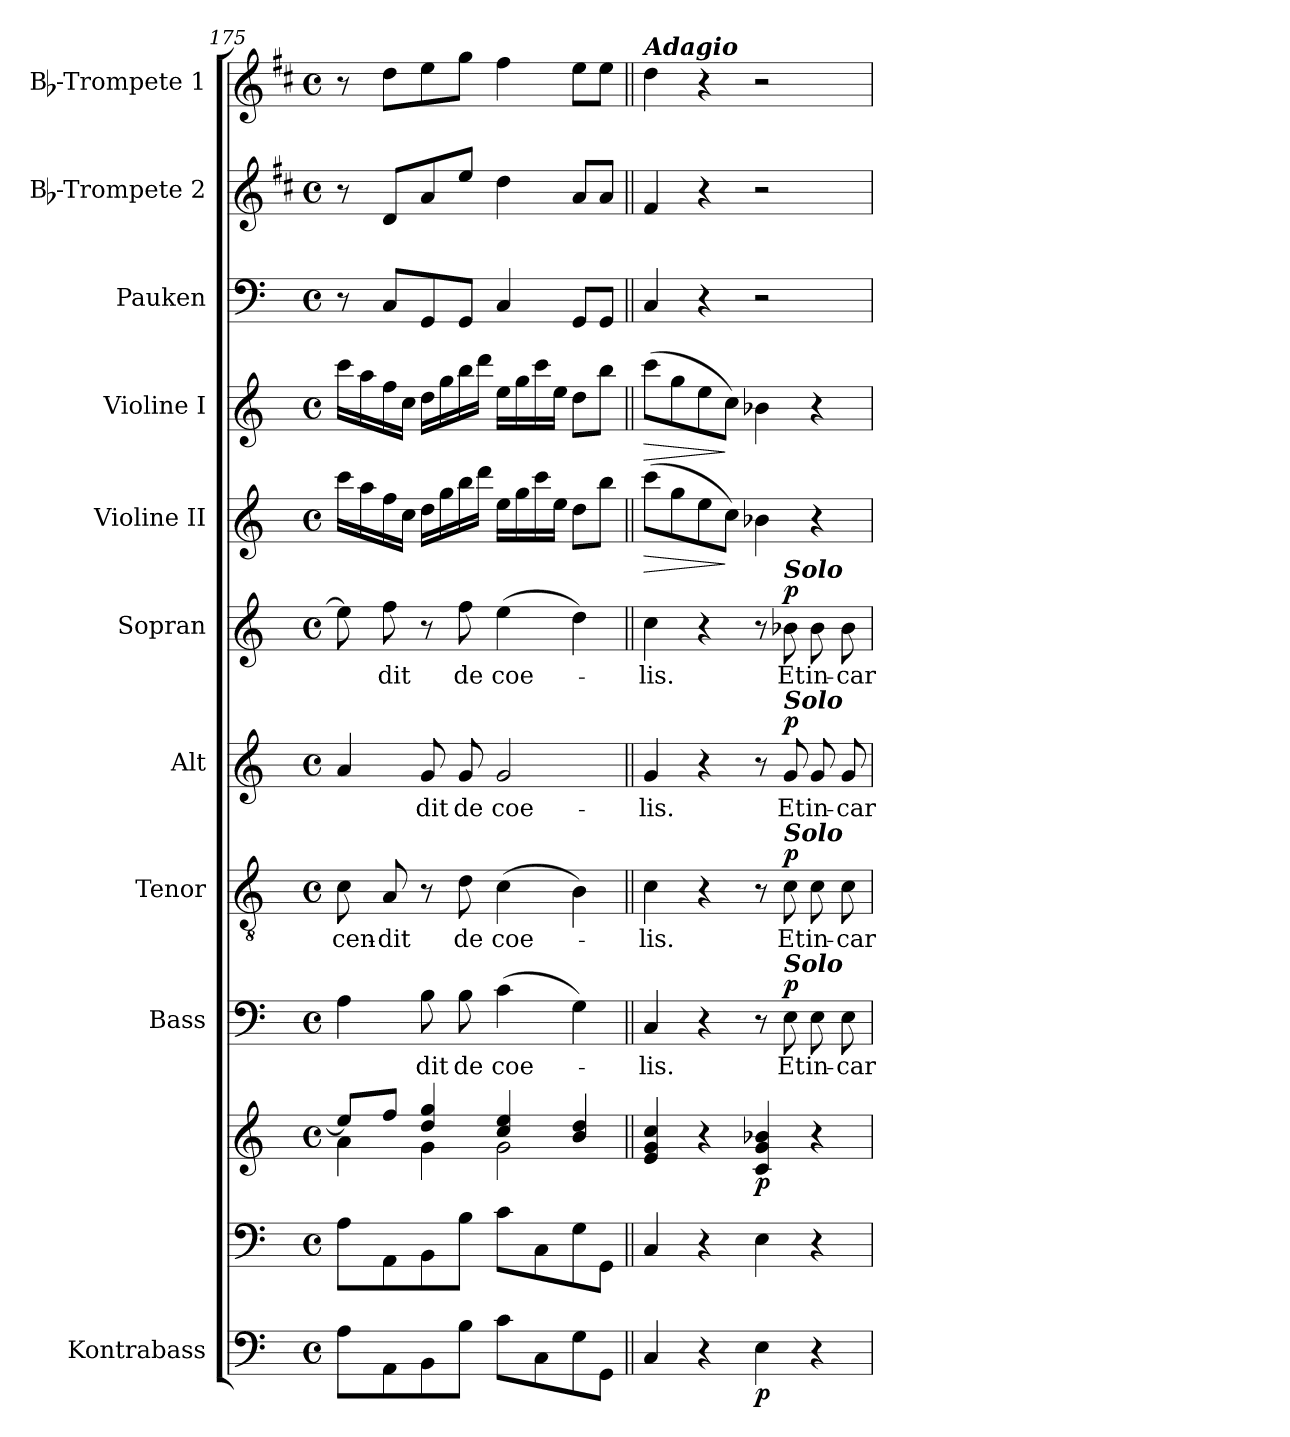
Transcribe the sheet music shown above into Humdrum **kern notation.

**kern	**dynam	**kern	**kern	**dynam	**kern	**text	**dynam	**kern	**text	**dynam	**kern	**text	**dynam	**kern	**text	**dynam	**kern	**dynam	**kern	**dynam	**kern	**kern	**kern
*part11	*part11	*part10	*part10	*part10	*part9	*part9	*part9	*part8	*part8	*part8	*part7	*part7	*part7	*part6	*part6	*part6	*part5	*part5	*part4	*part4	*part3	*part2	*part1
*staff12	*staff12	*staff11	*staff10	*staff10/11	*staff9	*staff9	*staff9	*staff8	*staff8	*staff8	*staff7	*staff7	*staff7	*staff6	*staff6	*staff6	*staff5	*staff5	*staff4	*staff4	*staff3	*staff2	*staff1
*I"Kontrabass	*	*	*	*	*I"Bass	*	*	*I"Tenor	*	*	*I"Alt	*	*	*I"Sopran	*	*	*I"Violine II	*	*I"Violine I	*	*I"Pauken	*I"Bb-Trompete 2	*I"Bb-Trompete 1
*I'Kb.	*	*	*	*	*I'B.	*	*	*I'T.	*	*	*I'A.	*	*	*I'S.	*	*	*I'Vl. II	*	*I'Vl. I	*	*I'Pk.	*I'Bb Trp. 2	*I'Bb Trp. 1
*clefF4	*	*clefF4	*clefG2	*	*clefF4	*	*	*clefGv2	*	*	*clefG2	*	*	*clefG2	*	*	*clefG2	*	*clefG2	*	*clefF4	*clefG2	*clefG2
*ITrd7c12	*	*	*	*	*	*	*	*	*	*	*	*	*	*	*	*	*	*	*	*	*	*ITrd1c2	*ITrd1c2
*k[]	*	*k[]	*k[]	*	*k[]	*	*	*k[]	*	*	*k[]	*	*	*k[]	*	*	*k[]	*	*k[]	*	*k[]	*k[]	*k[]
*C:	*	*C:	*C:	*	*C:	*	*	*C:	*	*	*C:	*	*	*C:	*	*	*C:	*	*C:	*	*C:	*C:	*C:
*M4/4	*	*M4/4	*M4/4	*	*M4/4	*	*	*M4/4	*	*	*M4/4	*	*	*M4/4	*	*	*M4/4	*	*M4/4	*	*M4/4	*M4/4	*M4/4
*met(c)	*	*met(c)	*met(c)	*	*met(c)	*	*	*met(c)	*	*	*met(c)	*	*	*met(c)	*	*	*met(c)	*	*met(c)	*	*met(c)	*met(c)	*met(c)
=175	=175	=175	=175	=175	=175	=175	=175	=175	=175	=175	=175	=175	=175	=175	=175	=175	=175	=175	=175	=175	=175	=175	=175
*	*	*	*^	*	*	*	*	*	*	*	*	*	*	*	*	*	*	*	*	*	*	*	*
!	!	!	!	!	!	!	!	!	!	!LO:LY:b	!	!	!	!	!	!	!	!	!	!	!	!	!	!
8AA\L	.	8A\L	8ee/L]	4a\	.	4A\	.	.	8c\	-cen-	.	4a/	.	.	8ee\]	.	.	16ccc\LL	.	16ccc\LL	.	8r	8r	8r
.	.	.	.	.	.	.	.	.	.	.	.	.	.	.	.	.	.	16aa\	.	16aa\	.	.	.	.
!	!	!	!	!	!	!	!	!	!	!LO:LY:b	!	!	!	!	!	!LO:LY:b	!	!	!	!	!	!	!	!
8AAA\	.	8AA\	8ff/J	.	.	.	.	.	8A/	-dit	.	.	.	.	8ff\	-dit	.	16ff\	.	16ff\	.	8C/L	8c/L	8cc\L
.	.	.	.	.	.	.	.	.	.	.	.	.	.	.	.	.	.	16cc\JJ	.	16cc\JJ	.	.	.	.
!	!	!	!	!	!	!	!LO:LY:b	!	!	!	!	!	!LO:LY:b	!	!	!	!	!	!	!	!	!	!	!
8BBB\	.	8BB\	4dd/ 4gg/	4g\	.	8B\	-dit	.	8r	.	.	8g/	-dit	.	8r	.	.	16dd\LL	.	16dd\LL	.	8GG/	8g/	8dd\
.	.	.	.	.	.	.	.	.	.	.	.	.	.	.	.	.	.	16gg\	.	16gg\	.	.	.	.
!	!	!	!	!	!	!	!LO:LY:b	!	!	!LO:LY:b	!	!	!LO:LY:b	!	!	!LO:LY:b	!	!	!	!	!	!	!	!
8BB\J	.	8B\J	.	.	.	8B\	de	.	8d\	de	.	8g/	de	.	8ff\	de	.	16bb\	.	16bb\	.	8GG/J	8dd/J	8ff\J
.	.	.	.	.	.	.	.	.	.	.	.	.	.	.	.	.	.	16ddd\JJ	.	16ddd\JJ	.	.	.	.
!	!	!	!	!	!	!	!LO:LY:b	!	!	!LO:LY:b	!	!	!LO:LY:b	!	!	!LO:LY:b	!	!	!	!	!	!	!	!
8C\L	.	8c\L	4cc/ 4ee/	2g\	.	(>4c\	coe-	.	(>4c\	coe-	.	2g/	coe-	.	(>4ee\	coe-	.	16ee\LL	.	16ee\LL	.	4C/	4cc\	4ee\
.	.	.	.	.	.	.	.	.	.	.	.	.	.	.	.	.	.	16gg\	.	16gg\	.	.	.	.
8CC\	.	8C\	.	.	.	.	.	.	.	.	.	.	.	.	.	.	.	16ccc\	.	16ccc\	.	.	.	.
.	.	.	.	.	.	.	.	.	.	.	.	.	.	.	.	.	.	16ee\JJ	.	16ee\JJ	.	.	.	.
8GG\	.	8G\	4b/ 4dd/	.	.	4G\)	.	.	4B\)	.	.	.	.	.	4dd\)	.	.	8dd\L	.	8dd\L	.	8GG/L	8g/L	8dd\L
8GGG\J	.	8GG\J	.	.	.	.	.	.	.	.	.	.	.	.	.	.	.	8bb\J	.	8bb\J	.	8GG/J	8g/J	8dd\J
*	*	*	*v	*v	*	*	*	*	*	*	*	*	*	*	*	*	*	*	*	*	*	*	*	*
=176||	=176||	=176||	=176||	=176||	=176||	=176||	=176||	=176||	=176||	=176||	=176||	=176||	=176||	=176||	=176||	=176||	=176||	=176||	=176||	=176||	=176||	=176||	=176||
!	!	!	!	!	!	!	!	!	!	!	!	!	!	!	!	!	!	!	!	!	!	!	!LO:TX:a:Bi:t=Adagio
!	!	!	!	!	!	!LO:LY:b	!	!	!LO:LY:b	!	!	!LO:LY:b	!	!	!LO:LY:b	!	!	!LO:HP:b	!	!LO:HP:b	!	!	!
4CC/	.	4C/	4e/ 4g/ 4cc/	.	4C/	-lis.	.	4c\	-lis.	.	4g/	-lis.	.	4cc\	-lis.	.	(>8ccc\L	>	(>8ccc\L	>	4C/	4e/	4cc\
.	.	.	.	.	.	.	.	.	.	.	.	.	.	.	.	.	8gg\	.	8gg\	.	.	.	.
4r	.	4r	4r	.	4r	.	.	4r	.	.	4r	.	.	4r	.	.	8ee\	.	8ee\	.	4r	4r	4r
.	.	.	.	.	.	.	.	.	.	.	.	.	.	.	.	.	8cc\J)	]	8cc\J)	]	.	.	.
!	!LO:DY:b	!	!	!LO:DY:b	!	!	!	!	!	!	!	!	!	!	!	!	!	!	!	!	!	!	!
4EE\	p	4E\	4c/ 4g/ 4b-X/	p	8r	.	.	8r	.	.	8r	.	.	8r	.	.	4b-X\	.	4b-X\	.	2r	2r	2r
!	!	!	!	!	!	!	!	!	!	!	!	!	!	!LO:TX:a:Bi:t=Solo	!	!	!	!	!	!	!	!	!
!	!	!	!	!	!	!	!	!	!	!	!LO:TX:a:Bi:t=Solo	!	!	!	!	!	!	!	!	!	!	!	!
!	!	!	!	!	!	!	!	!LO:TX:a:Bi:t=Solo	!	!	!	!	!	!	!	!	!	!	!	!	!	!	!
!	!	!	!	!	!LO:TX:a:Bi:t=Solo	!	!	!	!	!	!	!	!	!	!	!	!	!	!	!	!	!	!
!	!	!	!	!	!	!LO:LY:b	!LO:DY:a	!	!LO:LY:b	!LO:DY:a	!	!LO:LY:b	!LO:DY:a	!	!LO:LY:b	!LO:DY:a	!	!	!	!	!	!	!
.	.	.	.	.	8E\	Et	p	8c\	Et	p	8g/	Et	p	8b-X\	Et	p	.	.	.	.	.	.	.
!	!	!	!	!	!	!LO:LY:b	!	!	!LO:LY:b	!	!	!LO:LY:b	!	!	!LO:LY:b	!	!	!	!	!	!	!	!
4r	.	4r	4r	.	8E\	in-	.	8c\	in-	.	8g/	in-	.	8b-\	in-	.	4r	.	4r	.	.	.	.
!	!	!	!	!	!	!LO:LY:b	!	!	!LO:LY:b	!	!	!LO:LY:b	!	!	!LO:LY:b	!	!	!	!	!	!	!	!
.	.	.	.	.	8E\	-car-	.	8c\	-car-	.	8g/	-car-	.	8b-\	-car-	.	.	.	.	.	.	.	.
=	=	=	=	=	=	=	=	=	=	=	=	=	=	=	=	=	=	=	=	=	=	=	=
*-	*-	*-	*-	*-	*-	*-	*-	*-	*-	*-	*-	*-	*-	*-	*-	*-	*-	*-	*-	*-	*-	*-	*-
